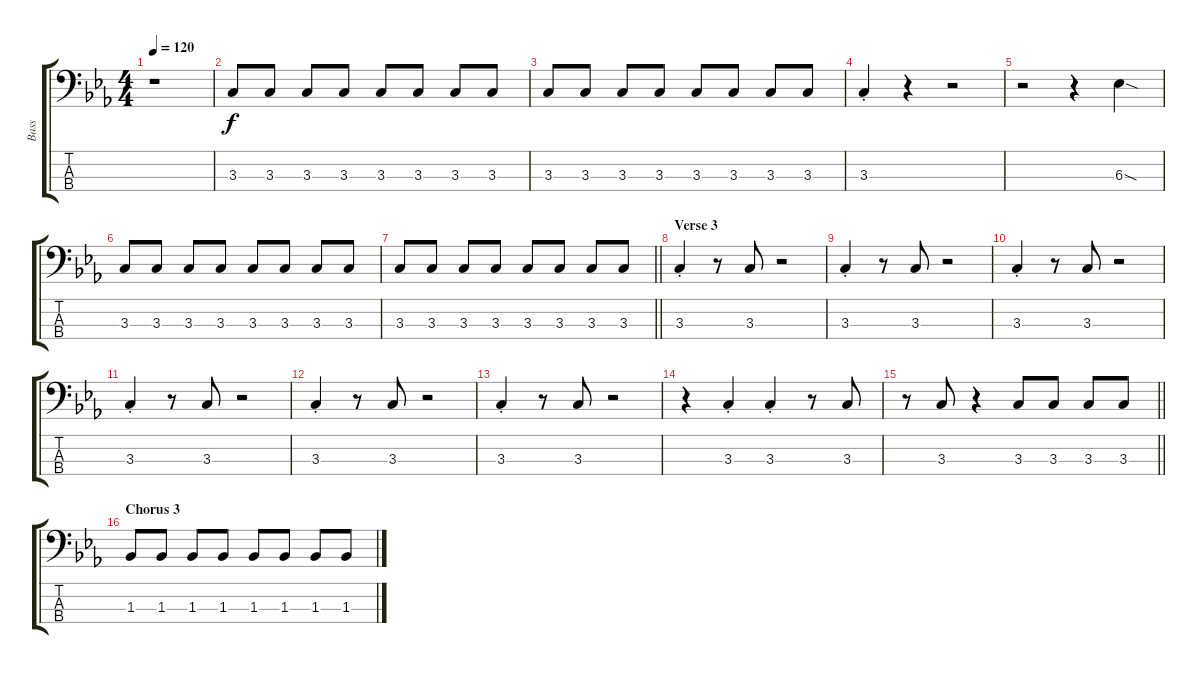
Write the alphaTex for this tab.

\track ("Bass" "Bass") {instrument electricbassfinger}
\staff {score tabs}
\tuning (G2 D2 A1 E1) {hide}
\ts (4 4)
\tempo 120
\clef f4
\ks cminor
r.1{dy f} |
3.3.8 3.3.8 3.3.8 3.3.8 3.3.8 3.3.8 3.3.8 3.3.8 |
3.3.8 3.3.8 3.3.8 3.3.8 3.3.8 3.3.8 3.3.8 3.3.8 |
3.3{st}.4 r.4 r.2 |
r.2 r.4 6.3{sod}.4 |
3.3.8 3.3.8 3.3.8 3.3.8 3.3.8 3.3.8 3.3.8 3.3.8 |
\barLineRight lightlight
3.3.8 3.3.8 3.3.8 3.3.8 3.3.8 3.3.8 3.3.8 3.3.8 |
\section ("" "Verse 3")
3.3{st}.4 r.8 3.3.8 r.2 |
3.3{st}.4 r.8 3.3.8 r.2 |
3.3{st}.4 r.8 3.3.8 r.2 |
3.3{st}.4 r.8 3.3.8 r.2 |
3.3{st}.4 r.8 3.3.8 r.2 |
3.3{st}.4 r.8 3.3.8 r.2 |
r.4 3.3{st}.4 3.3{st}.4 r.8 3.3.8 |
\barLineRight lightlight
r.8 3.3.8 r.4 3.3.8 3.3.8 3.3.8 3.3.8 |
\section ("" "Chorus 3")
1.3.8 1.3.8 1.3.8 1.3.8 1.3.8 1.3.8 1.3.8 1.3.8
